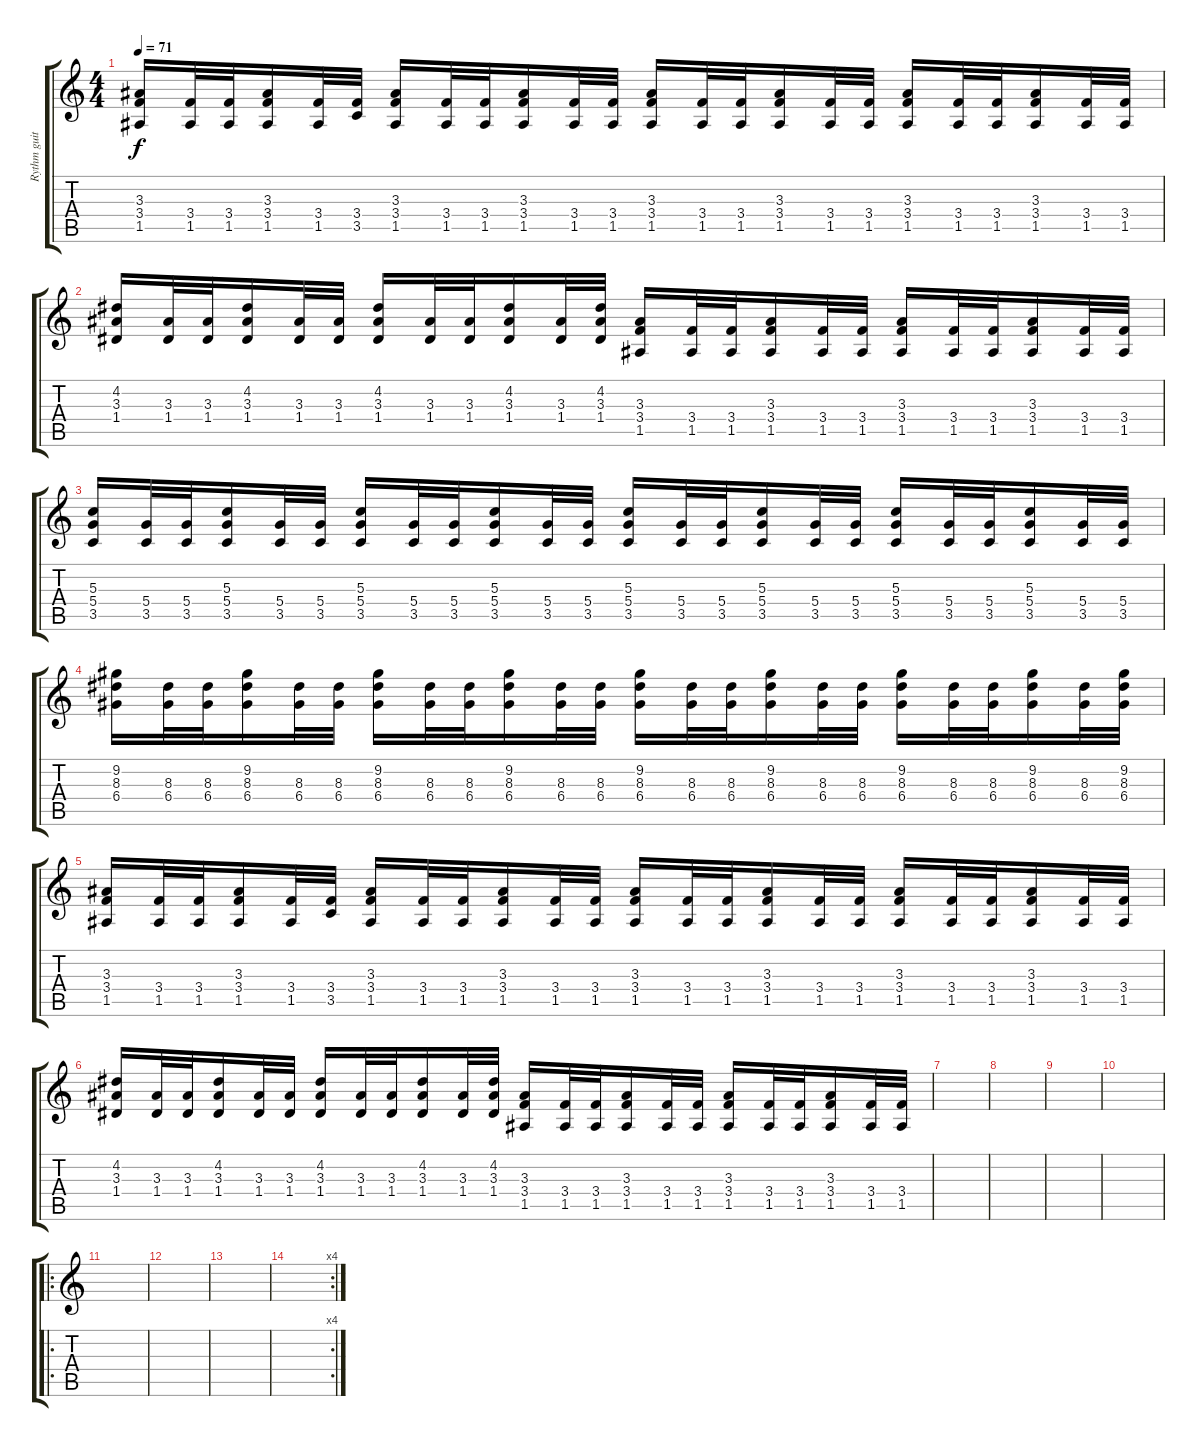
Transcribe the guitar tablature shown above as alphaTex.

\track ("Rythm guitar" "Rythm guit") {instrument distortionguitar}
\staff {score tabs}
\tuning (E4 B3 G3 D3 A2 E2) {hide}
\ts (4 4)
\tempo 71
\clef g2
\ks c
(3.3 3.4 1.5).16{dy f} (3.4 1.5).32 (3.4 1.5).32 (3.3 3.4 1.5).16 (3.4 1.5).32 (3.4 3.5).32 (3.3 3.4 1.5).16 (3.4 1.5).32 (3.4 1.5).32 (3.3 3.4 1.5).16 (3.4 1.5).32 (3.4 1.5).32 (3.3 3.4 1.5).16 (3.4 1.5).32 (3.4 1.5).32 (3.3 3.4 1.5).16 (3.4 1.5).32 (3.4 1.5).32 (3.3 3.4 1.5).16 (3.4 1.5).32 (3.4 1.5).32 (3.3 3.4 1.5).16 (3.4 1.5).32 (3.4 1.5).32 |
(4.2 3.3 1.4).16 (3.3 1.4).32 (3.3 1.4).32 (4.2 3.3 1.4).16 (3.3 1.4).32 (3.3 1.4).32 (4.2 3.3 1.4).16 (3.3 1.4).32 (3.3 1.4).32 (4.2 3.3 1.4).16 (3.3 1.4).32 (4.2 3.3 1.4).32 (3.3 3.4 1.5).16 (3.4 1.5).32 (3.4 1.5).32 (3.3 3.4 1.5).16 (3.4 1.5).32 (3.4 1.5).32 (3.3 3.4 1.5).16 (3.4 1.5).32 (3.4 1.5).32 (3.3 3.4 1.5).16 (3.4 1.5).32 (3.4 1.5).32 |
(5.3 5.4 3.5).16 (5.4 3.5).32 (5.4 3.5).32 (5.3 5.4 3.5).16 (5.4 3.5).32 (5.4 3.5).32 (5.3 5.4 3.5).16 (5.4 3.5).32 (5.4 3.5).32 (5.3 5.4 3.5).16 (5.4 3.5).32 (5.4 3.5).32 (5.3 5.4 3.5).16 (5.4 3.5).32 (5.4 3.5).32 (5.3 5.4 3.5).16 (5.4 3.5).32 (5.4 3.5).32 (5.3 5.4 3.5).16 (5.4 3.5).32 (5.4 3.5).32 (5.3 5.4 3.5).16 (5.4 3.5).32 (5.4 3.5).32 |
(9.2 8.3 6.4).16 (8.3 6.4).32 (8.3 6.4).32 (9.2 8.3 6.4).16 (8.3 6.4).32 (8.3 6.4).32 (9.2 8.3 6.4).16 (8.3 6.4).32 (8.3 6.4).32 (9.2 8.3 6.4).16 (8.3 6.4).32 (8.3 6.4).32 (9.2 8.3 6.4).16 (8.3 6.4).32 (8.3 6.4).32 (9.2 8.3 6.4).16 (8.3 6.4).32 (8.3 6.4).32 (9.2 8.3 6.4).16 (8.3 6.4).32 (8.3 6.4).32 (9.2 8.3 6.4).16 (8.3 6.4).32 (9.2 8.3 6.4).32 |
(3.3 3.4 1.5).16 (3.4 1.5).32 (3.4 1.5).32 (3.3 3.4 1.5).16 (3.4 1.5).32 (3.4 3.5).32 (3.3 3.4 1.5).16 (3.4 1.5).32 (3.4 1.5).32 (3.3 3.4 1.5).16 (3.4 1.5).32 (3.4 1.5).32 (3.3 3.4 1.5).16 (3.4 1.5).32 (3.4 1.5).32 (3.3 3.4 1.5).16 (3.4 1.5).32 (3.4 1.5).32 (3.3 3.4 1.5).16 (3.4 1.5).32 (3.4 1.5).32 (3.3 3.4 1.5).16 (3.4 1.5).32 (3.4 1.5).32 |
(4.2 3.3 1.4).16 (3.3 1.4).32 (3.3 1.4).32 (4.2 3.3 1.4).16 (3.3 1.4).32 (3.3 1.4).32 (4.2 3.3 1.4).16 (3.3 1.4).32 (3.3 1.4).32 (4.2 3.3 1.4).16 (3.3 1.4).32 (4.2 3.3 1.4).32 (3.3 3.4 1.5).16 (3.4 1.5).32 (3.4 1.5).32 (3.3 3.4 1.5).16 (3.4 1.5).32 (3.4 1.5).32 (3.3 3.4 1.5).16 (3.4 1.5).32 (3.4 1.5).32 (3.3 3.4 1.5).16 (3.4 1.5).32 (3.4 1.5).32 |
|
|
|
|
\ro
|
|
|
\rc 4
